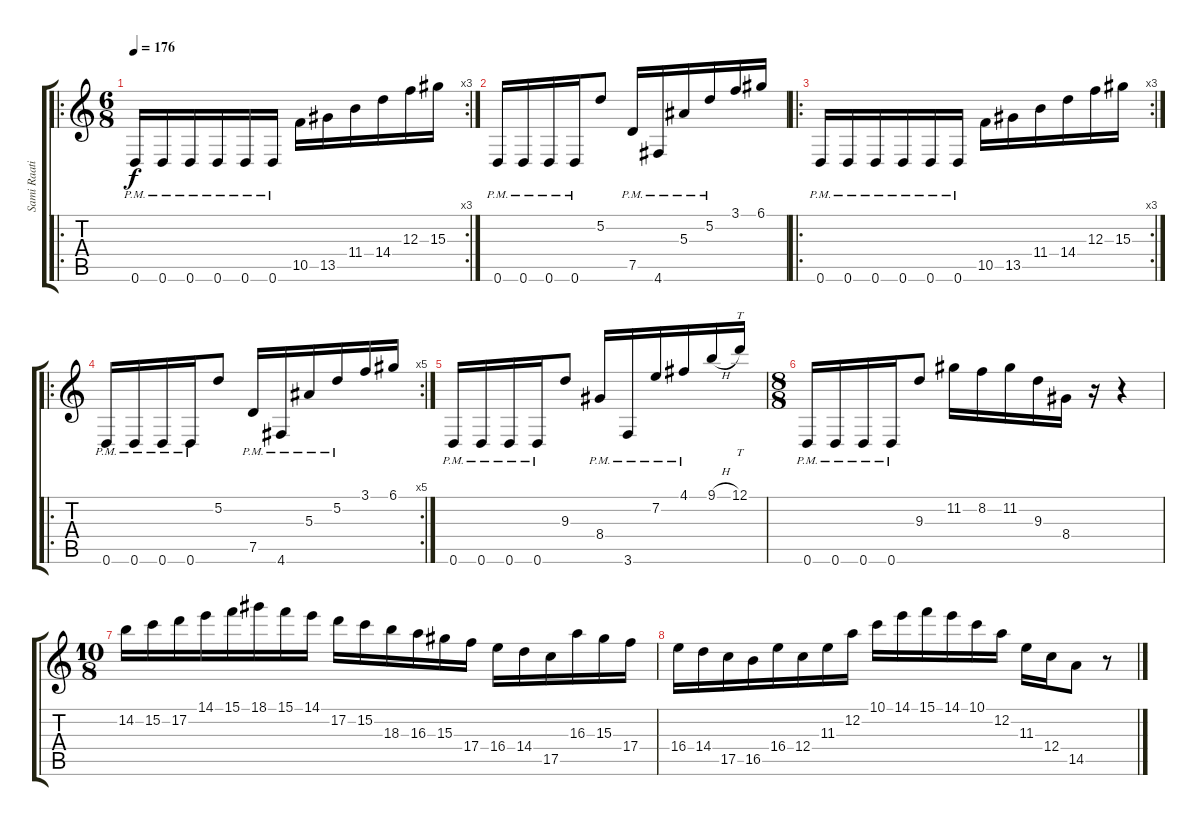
\track ("Sami Raatikainen" "Sami Raati") {instrument distortionguitar}
\staff {score tabs}
\tuning (D4 A3 F3 C3 G2 D2) {hide}
\ro
\rc 3
\ts (6 8)
\tempo 176
\clef g2
\ks c
0.6{pm}.16{dy f} 0.6{pm}.16 0.6{pm}.16 0.6{pm}.16 0.6{pm}.16 0.6{pm}.16 10.5.16 13.5.16 11.4.16 14.4.16 12.3.16 15.3.16 |
0.6{pm}.16 0.6{pm}.16 0.6{pm}.16 0.6{pm}.16 5.2.8 7.5{pm}.16 4.6{pm}.16 5.3{pm}.16 5.2{pm}.16 3.1.16 6.1.16 |
\ro
\rc 3
0.6{pm}.16 0.6{pm}.16 0.6{pm}.16 0.6{pm}.16 0.6{pm}.16 0.6{pm}.16 10.5.16 13.5.16 11.4.16 14.4.16 12.3.16 15.3.16 |
\ro
\rc 5
0.6{pm}.16 0.6{pm}.16 0.6{pm}.16 0.6{pm}.16 5.2.8 7.5{pm}.16 4.6{pm}.16 5.3{pm}.16 5.2{pm}.16 3.1.16 6.1.16 |
0.6{pm}.16 0.6{pm}.16 0.6{pm}.16 0.6{pm}.16 9.3.8 8.4{pm}.16 3.6{pm}.16 7.2{pm}.16 4.1{pm}.16 9.1{h}.16 12.1.16{tt} |
\ts (8 8)
0.6{pm}.16 0.6{pm}.16 0.6{pm}.16 0.6{pm}.16 9.3.8 11.2.16 8.2.16 11.2.16 9.3.16 8.4.16 r.16 r.4 |
\ts (10 8)
14.2.16 15.2.16 17.2.16 14.1.16 15.1.16 18.1.16 15.1.16 14.1.16 17.2.16 15.2.16 18.3.16 16.3.16 15.3.16 17.4.16 16.4.16 14.4.16 17.5.16 16.3.16 15.3.16 17.4.16 |
16.4.16 14.4.16 17.5.16 16.5.16 16.4.16 12.4.16 11.3.16 12.2.16 10.1.16 14.1.16 15.1.16 14.1.16 10.1.16 12.2.16 11.3.16 12.4.16 14.5.8 r.8
